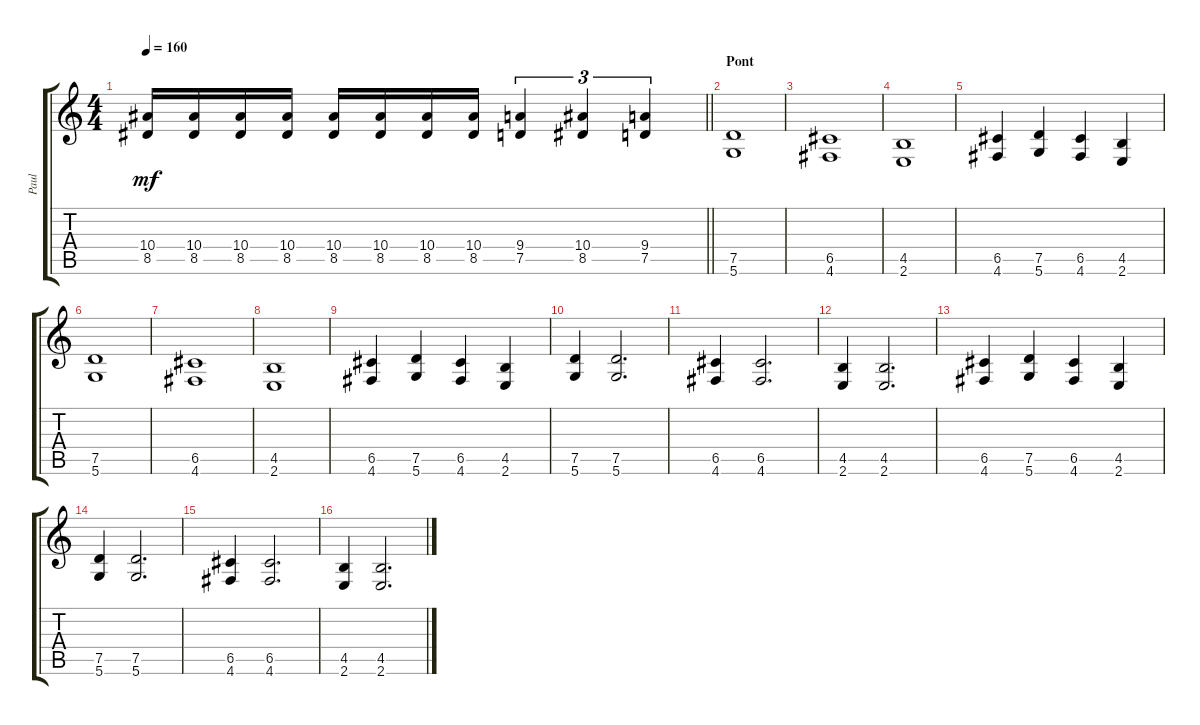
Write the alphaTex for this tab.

\track ("Paul" "Paul") {instrument distortionguitar}
\staff {score tabs}
\tuning (D4 A3 F3 C3 G2 D2) {hide}
\ts (4 4)
\tempo 160
\clef g2
\barLineRight lightlight
\ks c
(10.4 8.5).16{dy mf} (10.4 8.5).16 (10.4 8.5).16 (10.4 8.5).16 (10.4 8.5).16 (10.4 8.5).16 (10.4 8.5).16 (10.4 8.5).16 (9.4 7.5).4{tu (3 2)} (10.4 8.5).4{tu (3 2)} (9.4 7.5).4{tu (3 2)} |
\section ("" "Pont")
(7.5 5.6).1{volume 11} |
(6.5 4.6).1 |
(4.5 2.6).1 |
(6.5 4.6).4 (7.5 5.6).4 (6.5 4.6).4 (4.5 2.6).4 |
(7.5 5.6).1 |
(6.5 4.6).1 |
(4.5 2.6).1 |
(6.5 4.6).4 (7.5 5.6).4 (6.5 4.6).4 (4.5 2.6).4 |
(7.5 5.6).4 (7.5 5.6).2{d} |
(6.5 4.6).4 (6.5 4.6).2{d} |
(4.5 2.6).4 (4.5 2.6).2{d} |
(6.5 4.6).4 (7.5 5.6).4 (6.5 4.6).4 (4.5 2.6).4 |
(7.5 5.6).4 (7.5 5.6).2{d} |
(6.5 4.6).4 (6.5 4.6).2{d} |
(4.5 2.6).4 (4.5 2.6).2{d}
